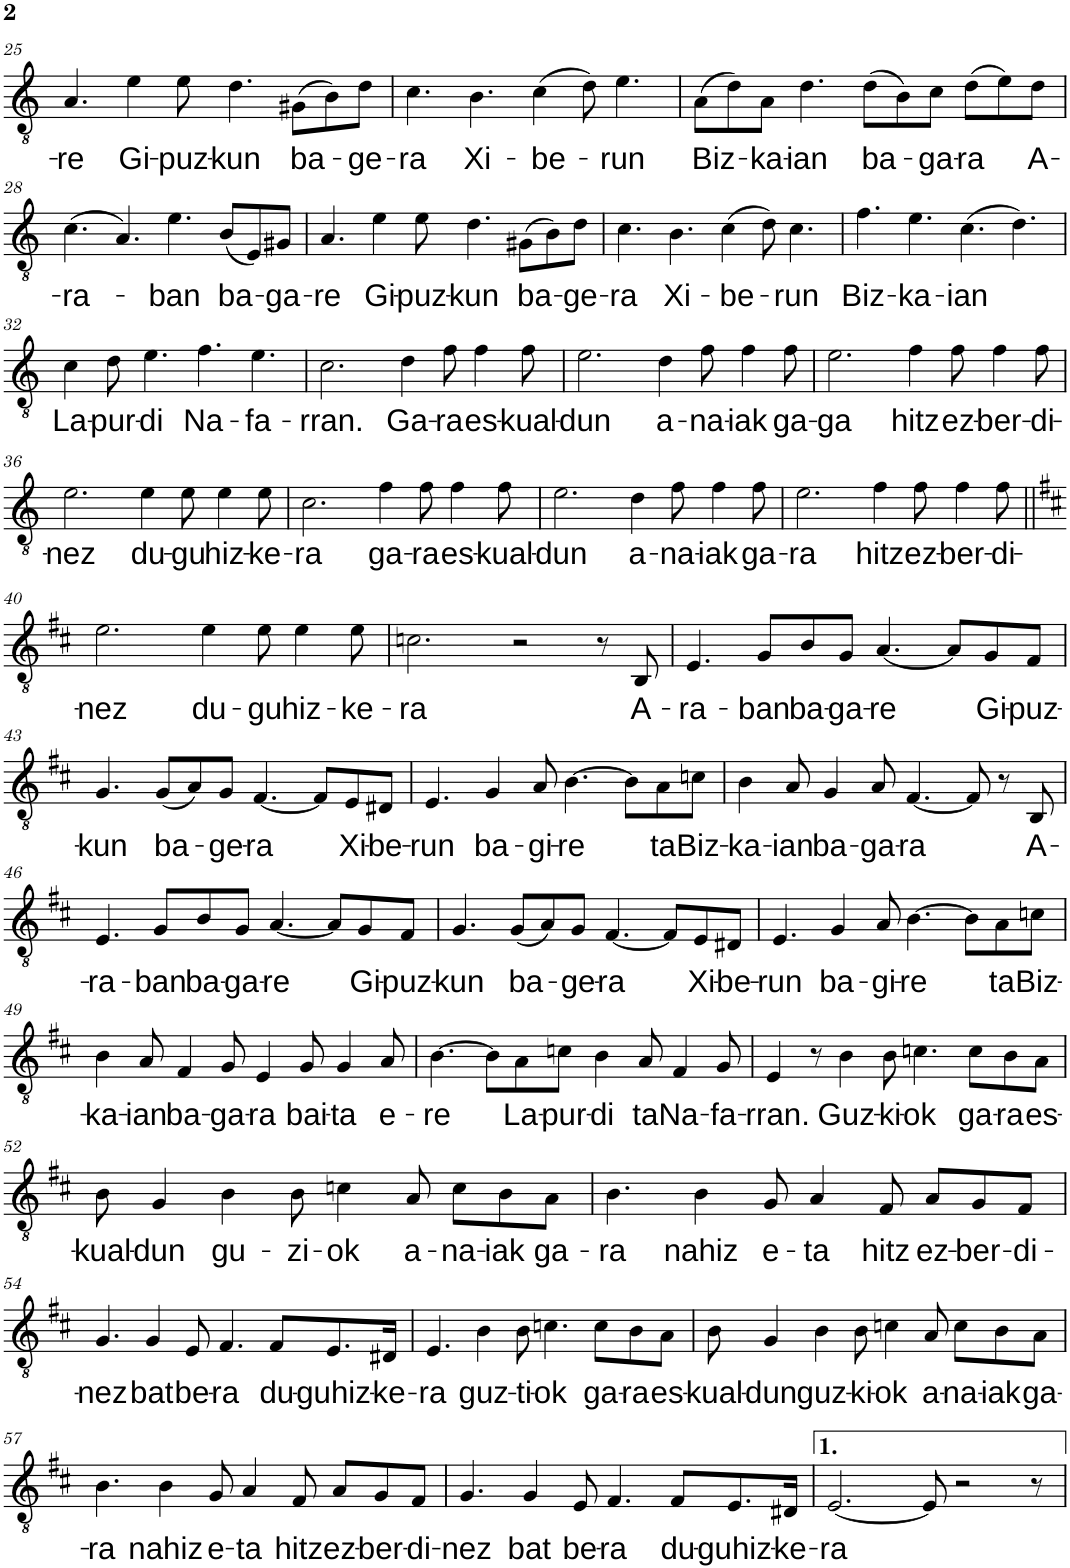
**kern	**text
*part1	*part1
*staff1	*staff1
*I"Tenor	*
*I'T.	*
!!LO:PB:g=z
*clefGv2	*
*k[]	*
*M12/8	*
=25	=25
!	!LO:LY:b
4.A/	-re
!	!LO:LY:b
4e\	Gi-
!	!LO:LY:b
8e\	-puz-
!	!LO:LY:b
4.d\	-kun
!	!LO:LY:b
(8G#X\L	ba-
8B\)	.
!	!LO:LY:b
8d\J	-ge-
=26	=26
!	!LO:LY:b
4.c\	-ra
!	!LO:LY:b
4.B\	Xi-
!	!LO:LY:b
(4c\	-be-
8d\)	.
!	!LO:LY:b
4.e\	-run
=27	=27
!	!LO:LY:b
(8A\L	Biz-
8d\)	.
!	!LO:LY:b
8A\J	-ka-
!	!LO:LY:b
4.d\	-ian
!	!LO:LY:b
(8d\L	ba-
8B\)	.
!	!LO:LY:b
8c\J	-ga-
!	!LO:LY:b
(8d\L	-ra
8e\)	.
!	!LO:LY:b
8d\J	A-
!!LO:LB:g=z
=28	=28
!	!LO:LY:b
(4.c\	-ra-
4.A/)	.
!	!LO:LY:b
4.e\	-ban
!	!LO:LY:b
(8B/L	ba-
8E/)	.
!	!LO:LY:b
8G#X/J	-ga-
=29	=29
!	!LO:LY:b
4.A/	-re
!	!LO:LY:b
4e\	Gi-
!	!LO:LY:b
8e\	-puz-
!	!LO:LY:b
4.d\	-kun
!	!LO:LY:b
(8G#X\L	ba-
8B\)	.
!	!LO:LY:b
8d\J	-ge-
=30	=30
!	!LO:LY:b
4.c\	-ra
!	!LO:LY:b
4.B\	Xi-
!	!LO:LY:b
(4c\	-be-
8d\)	.
!	!LO:LY:b
4.c\	-run
=31	=31
!	!LO:LY:b
4.f\	Biz-
!	!LO:LY:b
4.e\	-ka-
!	!LO:LY:b
(4.c\	-ian
4.d\)	.
!!LO:LB:g=z
=32	=32
!	!LO:LY:b
4c\	La-
!	!LO:LY:b
8d\	-pur-
!	!LO:LY:b
4.e\	-di
!	!LO:LY:b
4.f\	Na-
!	!LO:LY:b
4.e\	-fa-
=33	=33
!	!LO:LY:b
2.c\	-rran.
!	!LO:LY:b
4d\	Ga-
!	!LO:LY:b
8f\	-ra
!	!LO:LY:b
4f\	es-
!	!LO:LY:b
8f\	-kual-
=34	=34
!	!LO:LY:b
2.e\	-dun
!	!LO:LY:b
4d\	a-
!	!LO:LY:b
8f\	-na-
!	!LO:LY:b
4f\	-iak
!	!LO:LY:b
8f\	ga-
=35	=35
!	!LO:LY:b
2.e\	ga
!	!LO:LY:b
4f\	hitz
!	!LO:LY:b
8f\	ez-
!	!LO:LY:b
4f\	-ber-
!	!LO:LY:b
8f\	-di-
!!LO:LB:g=z
=36	=36
!	!LO:LY:b
2.e\	-nez
!	!LO:LY:b
4e\	du-
!	!LO:LY:b
8e\	-gu
!	!LO:LY:b
4e\	hiz-
!	!LO:LY:b
8e\	-ke-
=37	=37
!	!LO:LY:b
2.c\	-ra
!	!LO:LY:b
4f\	ga-
!	!LO:LY:b
8f\	-ra
!	!LO:LY:b
4f\	es-
!	!LO:LY:b
8f\	-kual-
=38	=38
!	!LO:LY:b
2.e\	-dun
!	!LO:LY:b
4d\	a-
!	!LO:LY:b
8f\	-na-
!	!LO:LY:b
4f\	-iak
!	!LO:LY:b
8f\	ga-
=39	=39
!	!LO:LY:b
2.e\	-ra
!	!LO:LY:b
4f\	hitz
!	!LO:LY:b
8f\	ez-
!	!LO:LY:b
4f\	-ber-
!	!LO:LY:b
8f\	-di-
!!LO:LB:g=z
=40||	=40||
*k[f#c#]	*
!	!LO:LY:b
2.e\	-nez
!	!LO:LY:b
4e\	du-
!	!LO:LY:b
8e\	-gu
!	!LO:LY:b
4e\	hiz-
!	!LO:LY:b
8e\	-ke-
=41	=41
!	!LO:LY:b
2.cn\	-ra
2r	.
8r	.
!	!LO:LY:b
8BB/	A-
=42	=42
!	!LO:LY:b
4.E/	-ra-
!	!LO:LY:b
8G/L	-ban
!	!LO:LY:b
8B/	ba-
!	!LO:LY:b
8G/J	-ga-
!	!LO:LY:b
[4.A/	-re
8A/L]	.
!	!LO:LY:b
8G/	Gi-
!	!LO:LY:b
8F#/J	-puz-
!!LO:LB:g=z
=43	=43
!	!LO:LY:b
4.G/	-kun
!	!LO:LY:b
(8G/L	ba-
8A/)	.
!	!LO:LY:b
8G/J	-ge-
!	!LO:LY:b
[4.F#/	-ra
8F#/L]	.
!	!LO:LY:b
8E/	Xi-
!	!LO:LY:b
8D#X/J	-be-
=44	=44
!	!LO:LY:b
4.E/	-run
!	!LO:LY:b
4G/	ba-
!	!LO:LY:b
8A/	-gi-
!	!LO:LY:b
[4.B\	-re
8B\L]	.
!	!LO:LY:b
8A\	ta
!	!LO:LY:b
8cn\J	Biz-
=45	=45
!	!LO:LY:b
4B\	-ka-
!	!LO:LY:b
8A/	-ian
!	!LO:LY:b
4G/	ba-
!	!LO:LY:b
8A/	-ga-
!	!LO:LY:b
[4.F#/	-ra
8F#/]	.
8r	.
!	!LO:LY:b
8BB/	A-
!!LO:LB:g=z
=46	=46
!	!LO:LY:b
4.E/	-ra-
!	!LO:LY:b
8G/L	-ban
!	!LO:LY:b
8B/	ba-
!	!LO:LY:b
8G/J	-ga-
!	!LO:LY:b
[4.A/	-re
8A/L]	.
!	!LO:LY:b
8G/	Gi-
!	!LO:LY:b
8F#/J	-puz-
=47	=47
!	!LO:LY:b
4.G/	-kun
!	!LO:LY:b
(8G/L	ba-
8A/)	.
!	!LO:LY:b
8G/J	-ge-
!	!LO:LY:b
[4.F#/	-ra
8F#/L]	.
!	!LO:LY:b
8E/	Xi-
!	!LO:LY:b
8D#X/J	-be-
=48	=48
!	!LO:LY:b
4.E/	-run
!	!LO:LY:b
4G/	ba-
!	!LO:LY:b
8A/	-gi-
!	!LO:LY:b
[4.B\	-re
8B\L]	.
!	!LO:LY:b
8A\	ta
!	!LO:LY:b
8cn\J	Biz-
!!LO:LB:g=z
=49	=49
!	!LO:LY:b
4B\	-ka-
!	!LO:LY:b
8A/	-ian
!	!LO:LY:b
4F#/	ba-
!	!LO:LY:b
8G/	-ga-
!	!LO:LY:b
4E/	-ra
!	!LO:LY:b
8G/	bai-
!	!LO:LY:b
4G/	-ta
!	!LO:LY:b
8A/	e-
=50	=50
!	!LO:LY:b
[4.B\	-re
8B\L]	.
!	!LO:LY:b
8A\	La-
!	!LO:LY:b
8cn\J	-pur-
!	!LO:LY:b
4B\	-di
!	!LO:LY:b
8A/	ta
!	!LO:LY:b
4F#/	Na-
!	!LO:LY:b
8G/	-fa-
=51	=51
!	!LO:LY:b
4E/	-rran.
8r	.
!	!LO:LY:b
4B\	Guz-
!	!LO:LY:b
8B\	-ki-
!	!LO:LY:b
4.cn\	-ok
!	!LO:LY:b
8c\L	ga-
!	!LO:LY:b
8B\	-ra
!	!LO:LY:b
8A\J	es-
!!LO:LB:g=z
=52	=52
!	!LO:LY:b
8B\	-kual-
!	!LO:LY:b
4G/	-dun
!	!LO:LY:b
4B\	gu-
!	!LO:LY:b
8B\	-zi-
!	!LO:LY:b
4cn\	-ok
!	!LO:LY:b
8A/	a-
!	!LO:LY:b
8c\L	-na-
!	!LO:LY:b
8B\	-iak
!	!LO:LY:b
8A\J	ga-
=53	=53
!	!LO:LY:b
4.B\	-ra
!	!LO:LY:b
4B\	nahiz
!	!LO:LY:b
8G/	e-
!	!LO:LY:b
4A/	-ta
!	!LO:LY:b
8F#/	hitz
!	!LO:LY:b
8A/L	ez-
!	!LO:LY:b
8G/	-ber-
!	!LO:LY:b
8F#/J	-di-
!!LO:LB:g=z
=54	=54
!	!LO:LY:b
4.G/	-nez
!	!LO:LY:b
4G/	bat
!	!LO:LY:b
8E/	be-
!	!LO:LY:b
4.F#/	-ra
!	!LO:LY:b
8F#/L	du-
!	!LO:LY:b
8.E/	-guhiz-
!	!LO:LY:b
16D#X/Jk	-ke-
=55	=55
!	!LO:LY:b
4.E/	-ra
!	!LO:LY:b
4B\	guz-
!	!LO:LY:b
8B\	-ti-
!	!LO:LY:b
4.cn\	-ok
!	!LO:LY:b
8c\L	ga-
!	!LO:LY:b
8B\	-ra
!	!LO:LY:b
8A\J	es-
=56	=56
!	!LO:LY:b
8B\	-kual-
!	!LO:LY:b
4G/	-dun
!	!LO:LY:b
4B\	guz-
!	!LO:LY:b
8B\	-ki-
!	!LO:LY:b
4cn\	-ok
!	!LO:LY:b
8A/	a-
!	!LO:LY:b
8c\L	-na-
!	!LO:LY:b
8B\	-iak
!	!LO:LY:b
8A\J	ga-
!!LO:LB:g=z
=57	=57
!	!LO:LY:b
4.B\	-ra
!	!LO:LY:b
4B\	nahiz
!	!LO:LY:b
8G/	e-
!	!LO:LY:b
4A/	-ta
!	!LO:LY:b
8F#/	hitz
!	!LO:LY:b
8A/L	ez-
!	!LO:LY:b
8G/	-ber-
!	!LO:LY:b
8F#/J	-di-
=58	=58
!	!LO:LY:b
4.G/	-nez
!	!LO:LY:b
4G/	bat
!	!LO:LY:b
8E/	be-
!	!LO:LY:b
4.F#/	-ra
!	!LO:LY:b
8F#/L	du-
!	!LO:LY:b
8.E/	-guhiz-
!	!LO:LY:b
16D#X/Jk	-ke-
=59	=59
!	!LO:LY:b
[2.E/	-ra
8E/]	.
2r	.
8r	.
=	=
*-	*-
